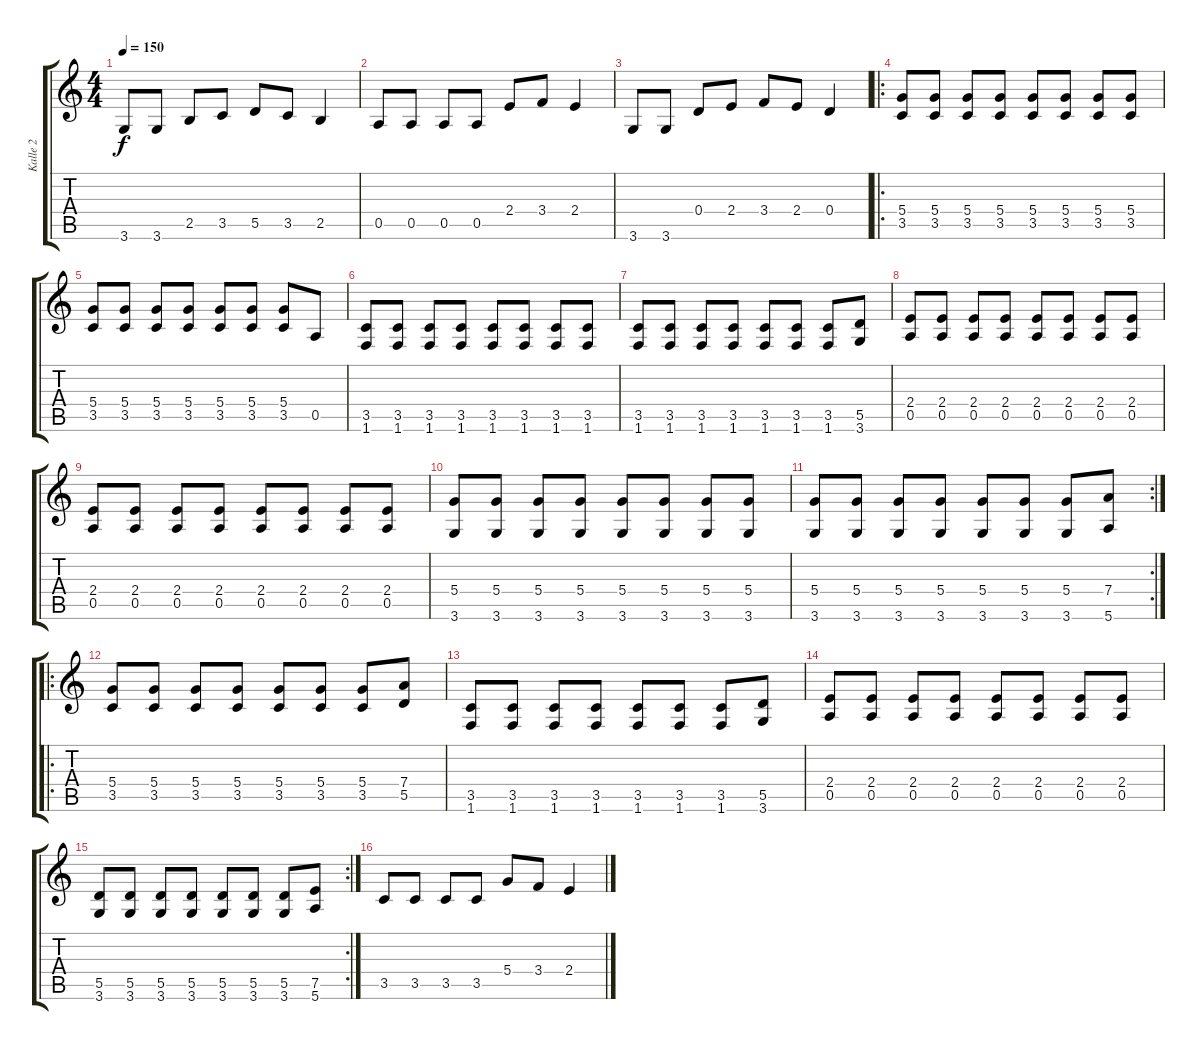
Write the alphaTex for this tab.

\track ("Kalle 2" "Kalle 2") {instrument distortionguitar}
\staff {score tabs}
\tuning (E4 B3 G3 D3 A2 E2) {hide}
\ts (4 4)
\tempo 150
\clef g2
\ks c
3.6.8{dy f} 3.6.8 2.5.8 3.5.8 5.5.8 3.5.8 2.5.4 |
0.5.8 0.5.8 0.5.8 0.5.8 2.4.8 3.4.8 2.4.4 |
3.6.8 3.6.8 0.4.8 2.4.8 3.4.8 2.4.8 0.4.4 |
\ro
(5.4 3.5).8 (5.4 3.5).8 (5.4 3.5).8 (5.4 3.5).8 (5.4 3.5).8 (5.4 3.5).8 (5.4 3.5).8 (5.4 3.5).8 |
(5.4 3.5).8 (5.4 3.5).8 (5.4 3.5).8 (5.4 3.5).8 (5.4 3.5).8 (5.4 3.5).8 (5.4 3.5).8 0.5.8 |
(3.5 1.6).8 (3.5 1.6).8 (3.5 1.6).8 (3.5 1.6).8 (3.5 1.6).8 (3.5 1.6).8 (3.5 1.6).8 (3.5 1.6).8 |
(3.5 1.6).8 (3.5 1.6).8 (3.5 1.6).8 (3.5 1.6).8 (3.5 1.6).8 (3.5 1.6).8 (3.5 1.6).8 (5.5 3.6).8 |
(2.4 0.5).8 (2.4 0.5).8 (2.4 0.5).8 (2.4 0.5).8 (2.4 0.5).8 (2.4 0.5).8 (2.4 0.5).8 (2.4 0.5).8 |
(2.4 0.5).8 (2.4 0.5).8 (2.4 0.5).8 (2.4 0.5).8 (2.4 0.5).8 (2.4 0.5).8 (2.4 0.5).8 (2.4 0.5).8 |
(5.4 3.6).8 (5.4 3.6).8 (5.4 3.6).8 (5.4 3.6).8 (5.4 3.6).8 (5.4 3.6).8 (5.4 3.6).8 (5.4 3.6).8 |
\rc 2
(5.4 3.6).8 (5.4 3.6).8 (5.4 3.6).8 (5.4 3.6).8 (5.4 3.6).8 (5.4 3.6).8 (5.4 3.6).8 (7.4 5.6).8 |
\ro
(5.4 3.5).8 (5.4 3.5).8 (5.4 3.5).8 (5.4 3.5).8 (5.4 3.5).8 (5.4 3.5).8 (5.4 3.5).8 (7.4 5.5).8 |
(3.5 1.6).8 (3.5 1.6).8 (3.5 1.6).8 (3.5 1.6).8 (3.5 1.6).8 (3.5 1.6).8 (3.5 1.6).8 (5.5 3.6).8 |
(2.4 0.5).8 (2.4 0.5).8 (2.4 0.5).8 (2.4 0.5).8 (2.4 0.5).8 (2.4 0.5).8 (2.4 0.5).8 (2.4 0.5).8 |
\rc 2
(5.5 3.6).8 (5.5 3.6).8 (5.5 3.6).8 (5.5 3.6).8 (5.5 3.6).8 (5.5 3.6).8 (5.5 3.6).8 (7.5 5.6).8 |
3.5.8 3.5.8 3.5.8 3.5.8 5.4.8 3.4.8 2.4.4
